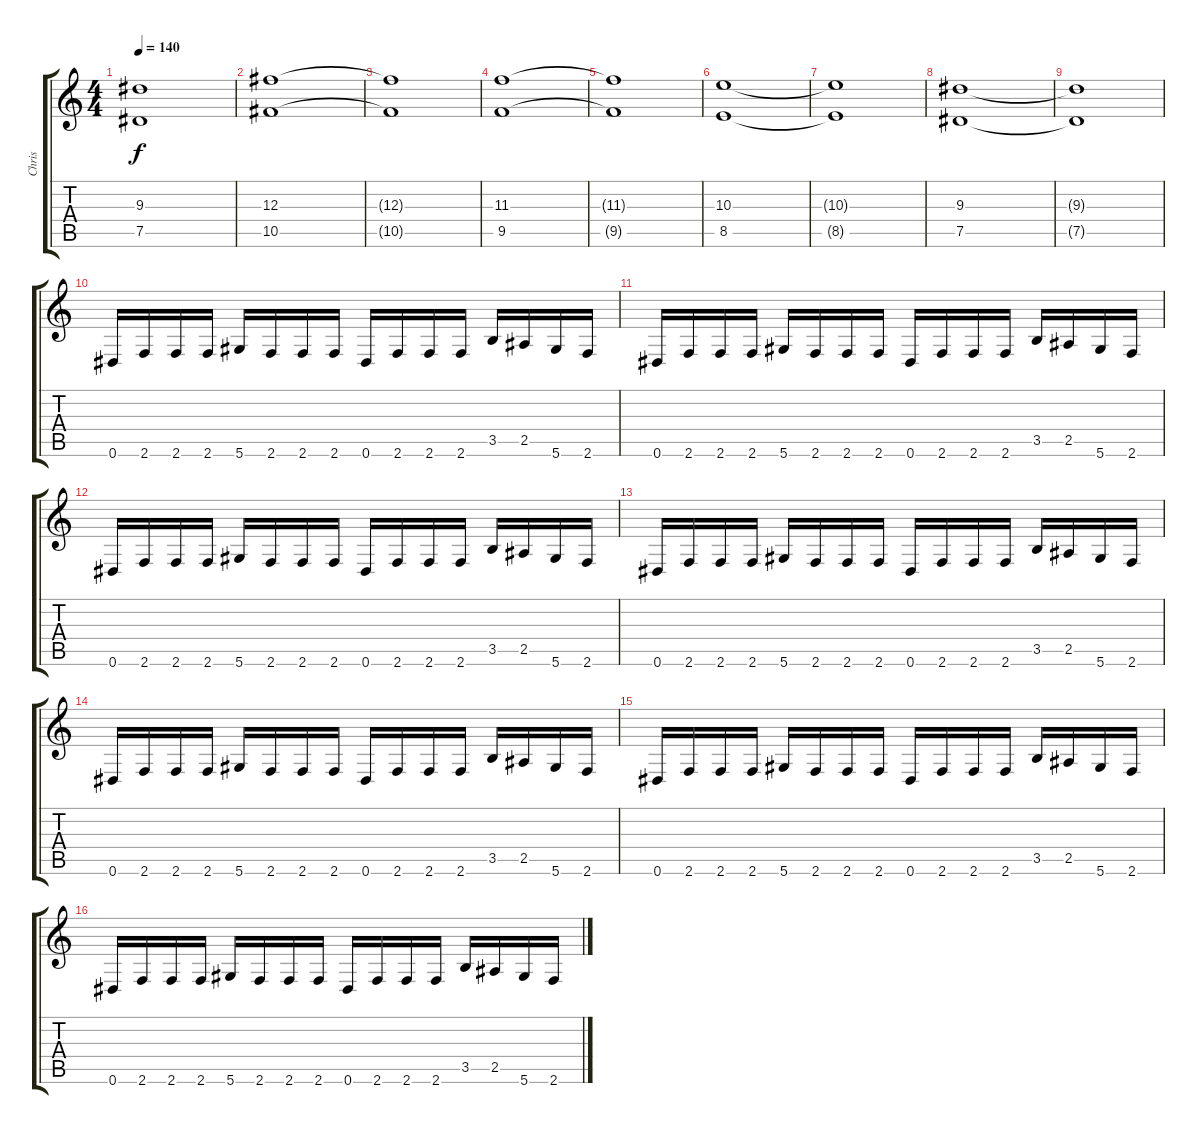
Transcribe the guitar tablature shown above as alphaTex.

\track ("Chris" "Chris") {instrument distortionguitar}
\staff {score tabs}
\tuning (Eb4 Bb3 Gb3 Db3 Ab2 Eb2) {hide}
\ts (4 4)
\tempo 140
\clef g2
\ks c
(9.3{t} 7.5{t}).1{dy f} |
(12.3 10.5).1 |
(12.3{t} 10.5{t}).1 |
(11.3 9.5).1 |
(11.3{t} 9.5{t}).1 |
(10.3 8.5).1 |
(10.3{t} 8.5{t}).1 |
(9.3 7.5).1 |
(9.3{t} 7.5{t}).1 |
0.6.16 2.6.16 2.6.16 2.6.16 5.6.16 2.6.16 2.6.16 2.6.16 0.6.16 2.6.16 2.6.16 2.6.16 3.5.16 2.5.16 5.6.16 2.6.16 |
0.6.16 2.6.16 2.6.16 2.6.16 5.6.16 2.6.16 2.6.16 2.6.16 0.6.16 2.6.16 2.6.16 2.6.16 3.5.16 2.5.16 5.6.16 2.6.16 |
0.6.16 2.6.16 2.6.16 2.6.16 5.6.16 2.6.16 2.6.16 2.6.16 0.6.16 2.6.16 2.6.16 2.6.16 3.5.16 2.5.16 5.6.16 2.6.16 |
0.6.16 2.6.16 2.6.16 2.6.16 5.6.16 2.6.16 2.6.16 2.6.16 0.6.16 2.6.16 2.6.16 2.6.16 3.5.16 2.5.16 5.6.16 2.6.16 |
0.6.16 2.6.16 2.6.16 2.6.16 5.6.16 2.6.16 2.6.16 2.6.16 0.6.16 2.6.16 2.6.16 2.6.16 3.5.16 2.5.16 5.6.16 2.6.16 |
0.6.16 2.6.16 2.6.16 2.6.16 5.6.16 2.6.16 2.6.16 2.6.16 0.6.16 2.6.16 2.6.16 2.6.16 3.5.16 2.5.16 5.6.16 2.6.16 |
0.6.16 2.6.16 2.6.16 2.6.16 5.6.16 2.6.16 2.6.16 2.6.16 0.6.16 2.6.16 2.6.16 2.6.16 3.5.16 2.5.16 5.6.16 2.6.16
